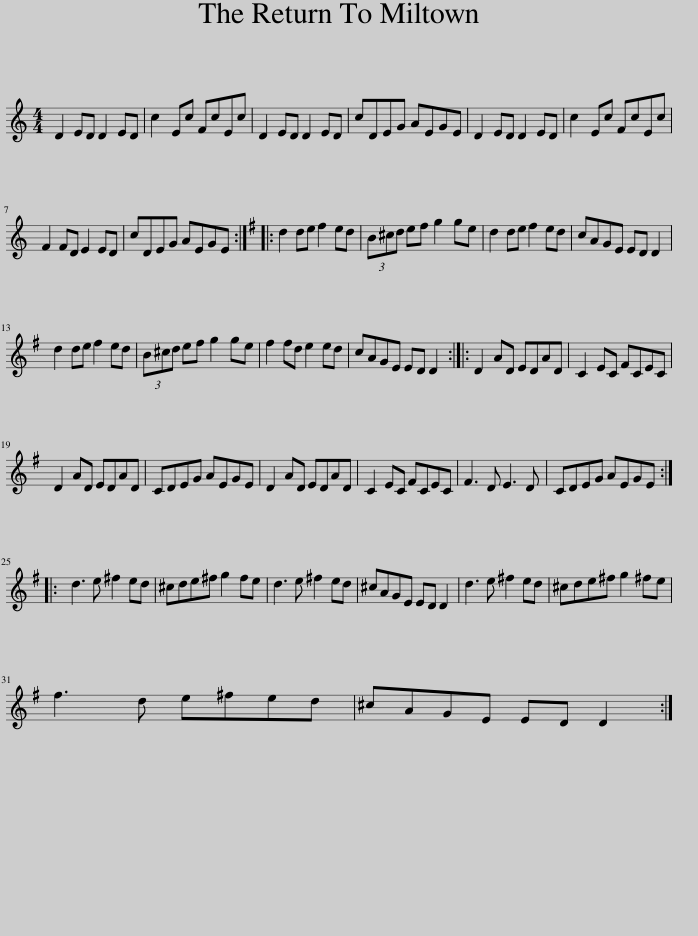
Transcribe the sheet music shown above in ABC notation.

X:1
L:1/8
M:4/4
I:linebreak $
K:C
V:1 treble
V:1
 D2 ED D2 ED | c2 Ec FcEc | D2 ED D2 ED | cDEG AEGE | D2 ED D2 ED | %5
 c2 Ec FcEc |$ F2 FD E2 ED | cDEG AEGE ::[K:G] d2 de f2 ed | (3B^cd ef g2 ge | %10
 d2 de f2 ed | cAGE ED D2 |$ d2 de f2 ed | (3B^cd ef g2 ge | f2 fd e2 ed | %15
 cAGE ED D2 :: D2 AD EDAD | C2 EC FCEC |$ D2 AD EDAD | CDEG AEGE | %20
 D2 AD EDAD | C2 EC FCEC | F3 D E3 D | CDEG AEGE ::$ d3 e ^f2 ed | %25
 ^cde^f g2 fe | d3 e ^f2 ed | ^cAGE ED D2 | d3 e ^f2 ed | ^cde^f g2 ^fe |$ %30
 f3 d e^fed | ^cAGE ED D2 :| %32
